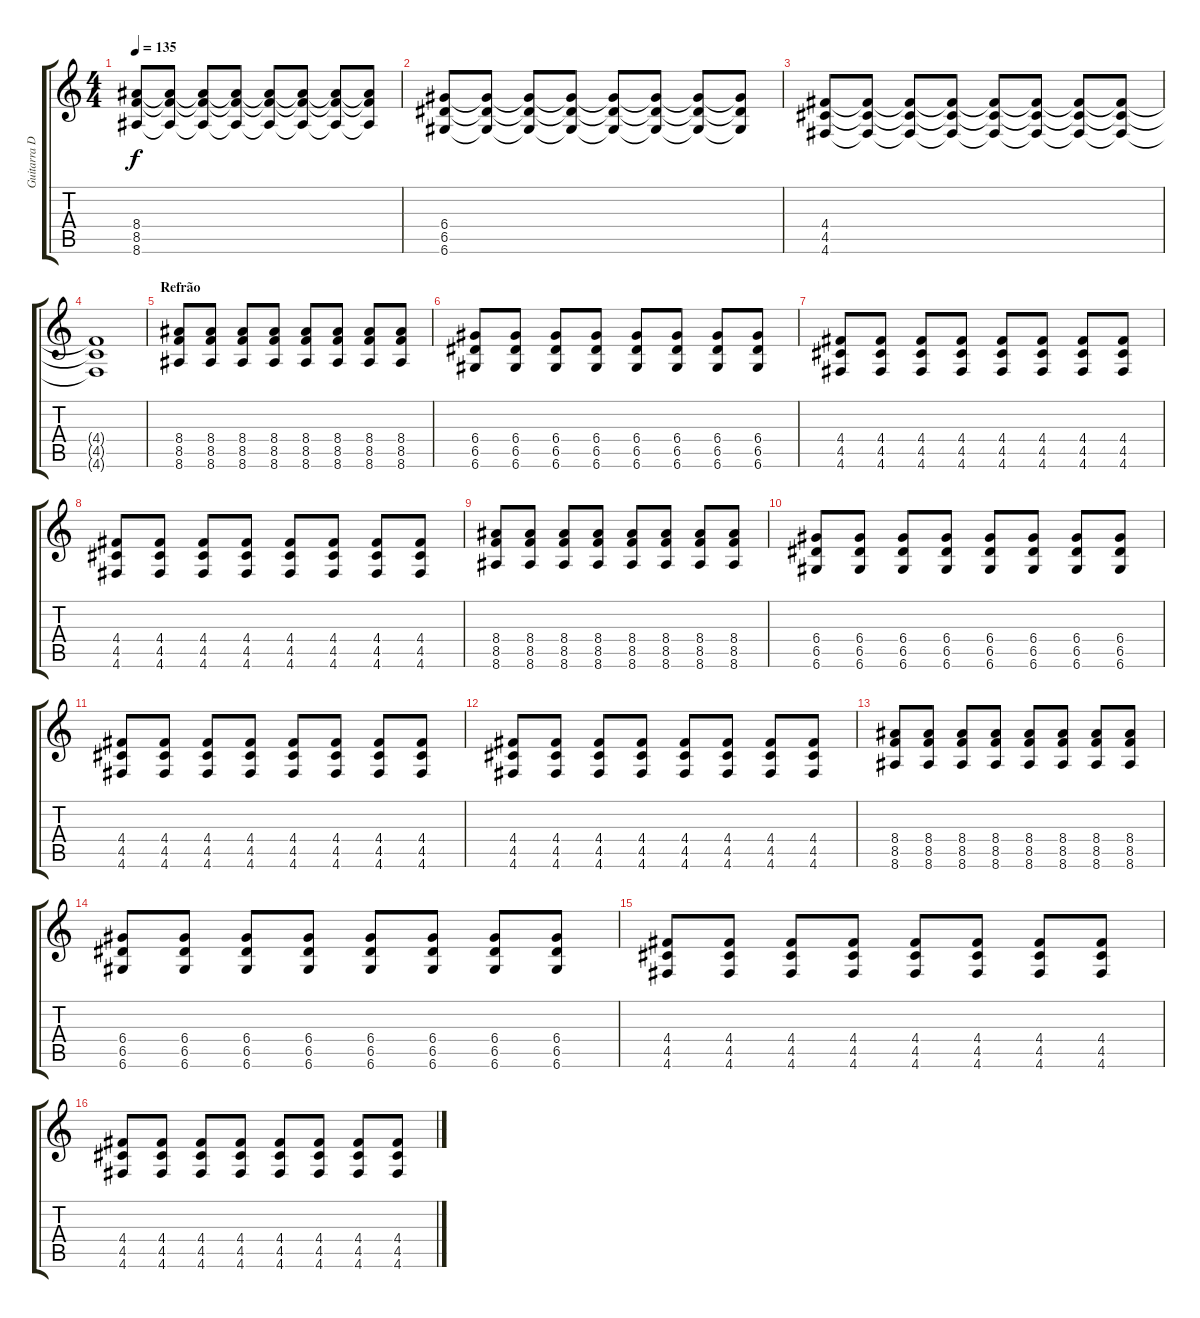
\track ("Guitarra Distorção | Edu" "Guitarra D") {instrument distortionguitar}
\staff {score tabs}
\tuning (E4 B3 G3 D3 A2 D2) {hide}
\ts (4 4)
\tempo 135
\clef g2
\ks c
(8.4 8.5 8.6).8{dy f volume 13} (8.4{t} 8.5{t} 8.6{t}).8{volume 9} (8.4{t} 8.5{t} 8.6{t}).8 (8.4{t} 8.5{t} 8.6{t}).8 (8.4{t} 8.5{t} 8.6{t}).8 (8.4{t} 8.5{t} 8.6{t}).8 (8.4{t} 8.5{t} 8.6{t}).8 (8.4{t} 8.5{t} 8.6{t}).8 |
(6.4 6.5 6.6).8{volume 13} (6.4{t} 6.5{t} 6.6{t}).8{volume 9} (6.4{t} 6.5{t} 6.6{t}).8 (6.4{t} 6.5{t} 6.6{t}).8 (6.4{t} 6.5{t} 6.6{t}).8 (6.4{t} 6.5{t} 6.6{t}).8 (6.4{t} 6.5{t} 6.6{t}).8 (6.4{t} 6.5{t} 6.6{t}).8 |
(4.4 4.5 4.6).8{volume 13} (4.4{t} 4.5{t} 4.6{t}).8{volume 4} (4.4{t} 4.5{t} 4.6{t}).8 (4.4{t} 4.5{t} 4.6{t}).8 (4.4{t} 4.5{t} 4.6{t}).8 (4.4{t} 4.5{t} 4.6{t}).8 (4.4{t} 4.5{t} 4.6{t}).8 (4.4{t} 4.5{t} 4.6{t}).8 |
(4.4{t} 4.5{t} 4.6{t}).1 |
\section ("" "Refrão")
(8.4 8.5 8.6).8{volume 15} (8.4 8.5 8.6).8 (8.4 8.5 8.6).8 (8.4 8.5 8.6).8 (8.4 8.5 8.6).8 (8.4 8.5 8.6).8 (8.4 8.5 8.6).8 (8.4 8.5 8.6).8 |
(6.4 6.5 6.6).8 (6.4 6.5 6.6).8 (6.4 6.5 6.6).8 (6.4 6.5 6.6).8 (6.4 6.5 6.6).8 (6.4 6.5 6.6).8 (6.4 6.5 6.6).8 (6.4 6.5 6.6).8 |
(4.4 4.5 4.6).8 (4.4 4.5 4.6).8 (4.4 4.5 4.6).8 (4.4 4.5 4.6).8 (4.4 4.5 4.6).8 (4.4 4.5 4.6).8 (4.4 4.5 4.6).8 (4.4 4.5 4.6).8 |
(4.4 4.5 4.6).8 (4.4 4.5 4.6).8 (4.4 4.5 4.6).8 (4.4 4.5 4.6).8 (4.4 4.5 4.6).8 (4.4 4.5 4.6).8 (4.4 4.5 4.6).8 (4.4 4.5 4.6).8 |
(8.4 8.5 8.6).8 (8.4 8.5 8.6).8 (8.4 8.5 8.6).8 (8.4 8.5 8.6).8 (8.4 8.5 8.6).8 (8.4 8.5 8.6).8 (8.4 8.5 8.6).8 (8.4 8.5 8.6).8 |
(6.4 6.5 6.6).8 (6.4 6.5 6.6).8 (6.4 6.5 6.6).8 (6.4 6.5 6.6).8 (6.4 6.5 6.6).8 (6.4 6.5 6.6).8 (6.4 6.5 6.6).8 (6.4 6.5 6.6).8 |
(4.4 4.5 4.6).8 (4.4 4.5 4.6).8 (4.4 4.5 4.6).8 (4.4 4.5 4.6).8 (4.4 4.5 4.6).8 (4.4 4.5 4.6).8 (4.4 4.5 4.6).8 (4.4 4.5 4.6).8 |
(4.4 4.5 4.6).8 (4.4 4.5 4.6).8 (4.4 4.5 4.6).8 (4.4 4.5 4.6).8 (4.4 4.5 4.6).8 (4.4 4.5 4.6).8 (4.4 4.5 4.6).8 (4.4 4.5 4.6).8 |
(8.4 8.5 8.6).8 (8.4 8.5 8.6).8 (8.4 8.5 8.6).8 (8.4 8.5 8.6).8 (8.4 8.5 8.6).8 (8.4 8.5 8.6).8 (8.4 8.5 8.6).8 (8.4 8.5 8.6).8 |
(6.4 6.5 6.6).8 (6.4 6.5 6.6).8 (6.4 6.5 6.6).8 (6.4 6.5 6.6).8 (6.4 6.5 6.6).8 (6.4 6.5 6.6).8 (6.4 6.5 6.6).8 (6.4 6.5 6.6).8 |
(4.4 4.5 4.6).8 (4.4 4.5 4.6).8 (4.4 4.5 4.6).8 (4.4 4.5 4.6).8 (4.4 4.5 4.6).8 (4.4 4.5 4.6).8 (4.4 4.5 4.6).8 (4.4 4.5 4.6).8 |
(4.4 4.5 4.6).8 (4.4 4.5 4.6).8 (4.4 4.5 4.6).8 (4.4 4.5 4.6).8 (4.4 4.5 4.6).8 (4.4 4.5 4.6).8 (4.4 4.5 4.6).8 (4.4 4.5 4.6).8
